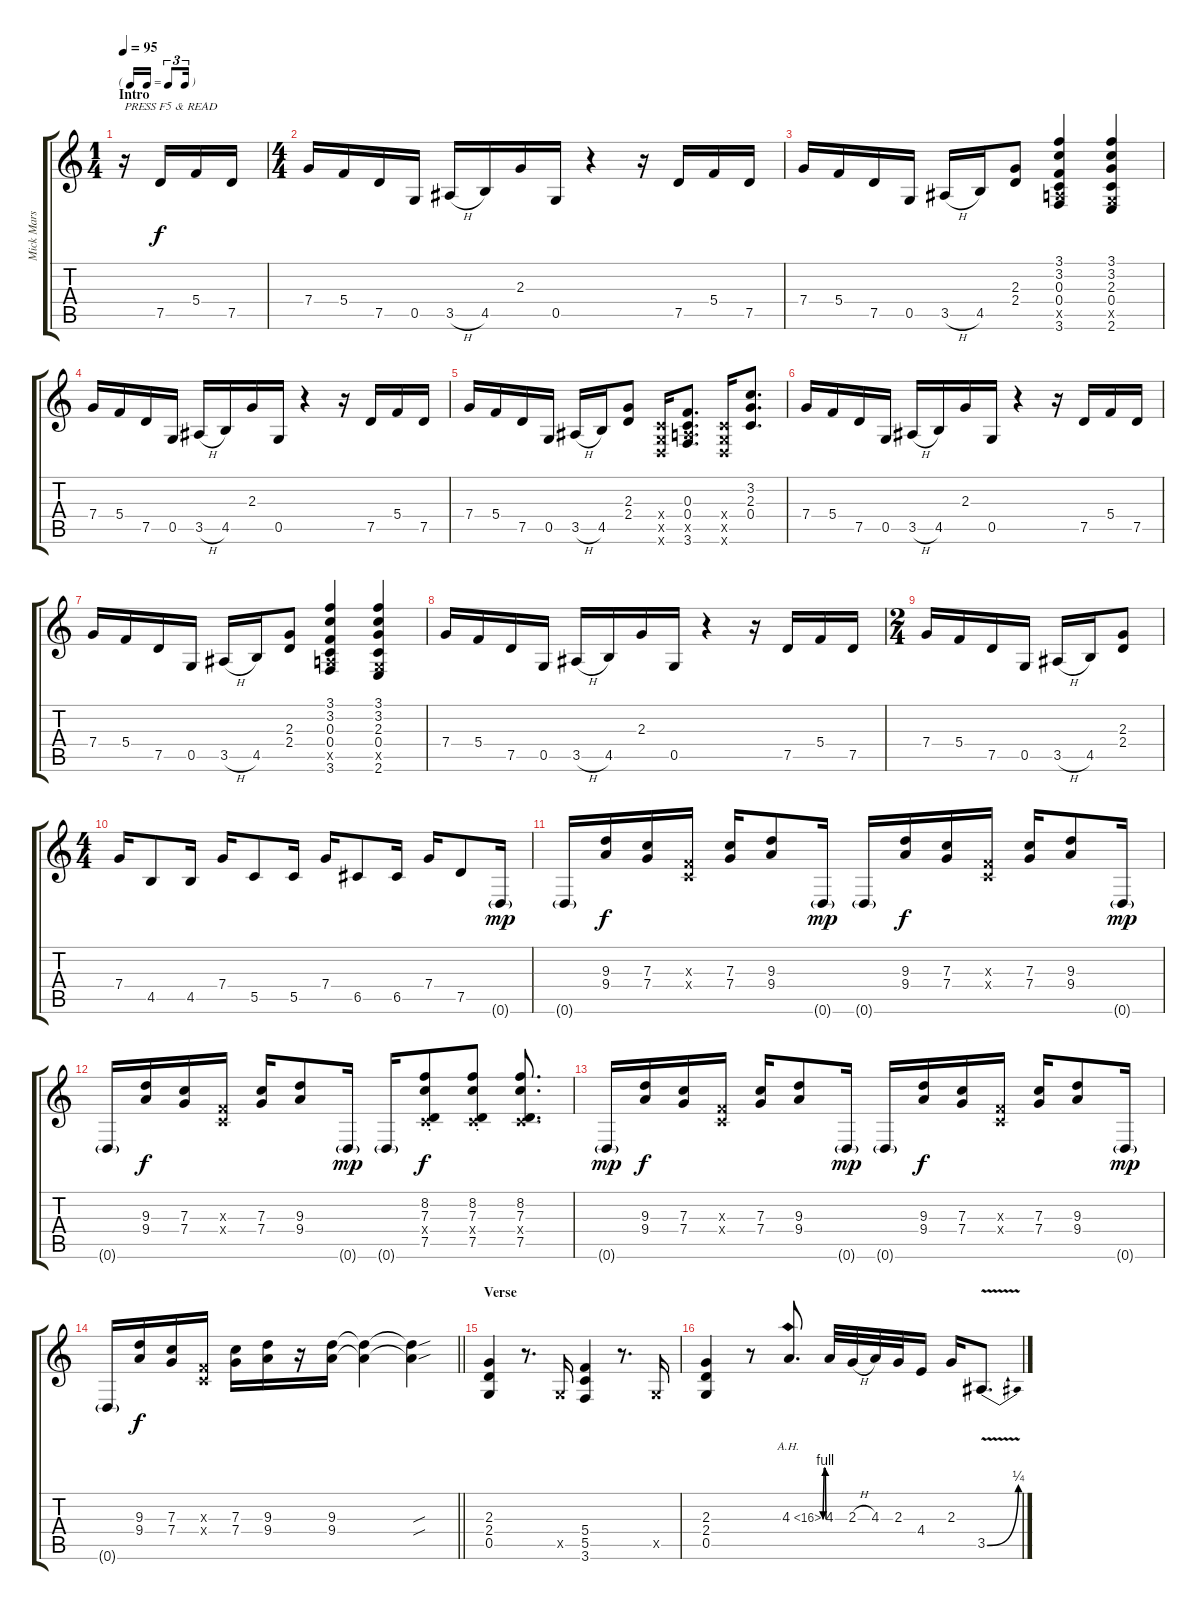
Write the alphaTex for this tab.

\track ("Mick Mars Left" "Mick Mars ") {instrument distortionguitar}
\staff {score tabs}
\tuning (D4 A3 F3 C3 G2 D2) {hide}
\ts (1 4)
\tf triplet16th
\section ("" "Intro")
\tempo 95
\clef g2
\ks c
r.16{txt "PRESS F5 & READ" dy f instrument distortionguitar} 7.5.16 5.4.16 7.5.16 |
\ts (4 4)
7.4.16 5.4.16 7.5.16 0.5.16 3.5{h}.16 4.5.16 2.3.16 0.5.16 r.4 r.16 7.5.16 5.4.16 7.5.16 |
7.4.16 5.4.16 7.5.16 0.5.16 3.5{h}.16 4.5.16 (2.3 2.4).8 (3.1 3.2 0.3 0.4 2.5{x} 3.6).4 (3.1 3.2 2.3 0.4 0.5{x} 2.6).4 |
7.4.16 5.4.16 7.5.16 0.5.16 3.5{h}.16 4.5.16 2.3.16 0.5.16 r.4 r.16 7.5.16 5.4.16 7.5.16 |
7.4.16 5.4.16 7.5.16 0.5.16 3.5{h}.16 4.5.16 (2.3 2.4).8 (0.4{x} 0.5{x} 0.6{x}).16 (0.3 0.4 2.5{x} 3.6).8{d} (0.4{x} 0.5{x} 0.6{x}).16 (3.2 2.3 0.4).8{d} |
7.4.16 5.4.16 7.5.16 0.5.16 3.5{h}.16 4.5.16 2.3.16 0.5.16 r.4 r.16 7.5.16 5.4.16 7.5.16 |
7.4.16 5.4.16 7.5.16 0.5.16 3.5{h}.16 4.5.16 (2.3 2.4).8 (3.1 3.2 0.3 0.4 2.5{x} 3.6).4 (3.1 3.2 2.3 0.4 0.5{x} 2.6).4 |
7.4.16 5.4.16 7.5.16 0.5.16 3.5{h}.16 4.5.16 2.3.16 0.5.16 r.4 r.16 7.5.16 5.4.16 7.5.16 |
\ts (2 4)
7.4.16 5.4.16 7.5.16 0.5.16 3.5{h}.16 4.5.16 (2.3 2.4).8 |
\ts (4 4)
7.4.16 4.5.8 4.5.16 7.4.16 5.5.8 5.5.16 7.4.16 6.5.8 6.5.16 7.4.16 7.5.8 0.6{g}.16{dy mp} |
0.6{g}.16 (9.3 9.4).16{dy f} (7.3 7.4).16 (0.3{x} 0.4{x}).16 (7.3 7.4).16 (9.3 9.4).8 0.6{g}.16{dy mp} 0.6{g}.16 (9.3 9.4).16{dy f} (7.3 7.4).16 (0.3{x} 0.4{x}).16 (7.3 7.4).16 (9.3 9.4).8 0.6{g}.16{dy mp} |
0.6{g}.16 (9.3 9.4).16{dy f} (7.3 7.4).16 (0.3{x} 0.4{x}).16 (7.3 7.4).16 (9.3 9.4).8 0.6{g}.16{dy mp} 0.6{g}.16 (8.2{st} 7.3{st} 0.4{x} 7.5{st}).8{dy f} (8.2{st} 7.3{st} 0.4{x} 7.5{st}).8 (8.2 7.3 0.4{x} 7.5).8{d} |
0.6{g}.16{dy mp} (9.3 9.4).16{dy f} (7.3 7.4).16 (0.3{x} 0.4{x}).16 (7.3 7.4).16 (9.3 9.4).8 0.6{g}.16{dy mp} 0.6{g}.16 (9.3 9.4).16{dy f} (7.3 7.4).16 (0.3{x} 0.4{x}).16 (7.3 7.4).16 (9.3 9.4).8 0.6{g}.16{dy mp} |
\barLineRight lightlight
0.6{g}.16 (9.3 9.4).16{dy f} (7.3 7.4).16 (0.3{x} 0.4{x}).16 (7.3 7.4).16 (9.3 9.4).16 r.16 (9.3 9.4).16 (9.3{t} 9.4{t}).4 (9.3{sou t} 9.4{sou t}).4 |
\section ("" "Verse")
(2.3 2.4 0.5).4 r.8{d} 0.5{x}.16 (5.4 5.5 3.6).4 r.8{d} 0.5{x}.16 |
(2.3 2.4 0.5).4 r.8 4.3{be (custom 0 0 10 4 25 4 40 0 60 0) ah 12}.8{d} 4.3.32 2.3{h}.32 4.3.32 2.3.32 4.4.16 2.3.16 3.5{be (bend 0 0 60 1) v}.8{d}
